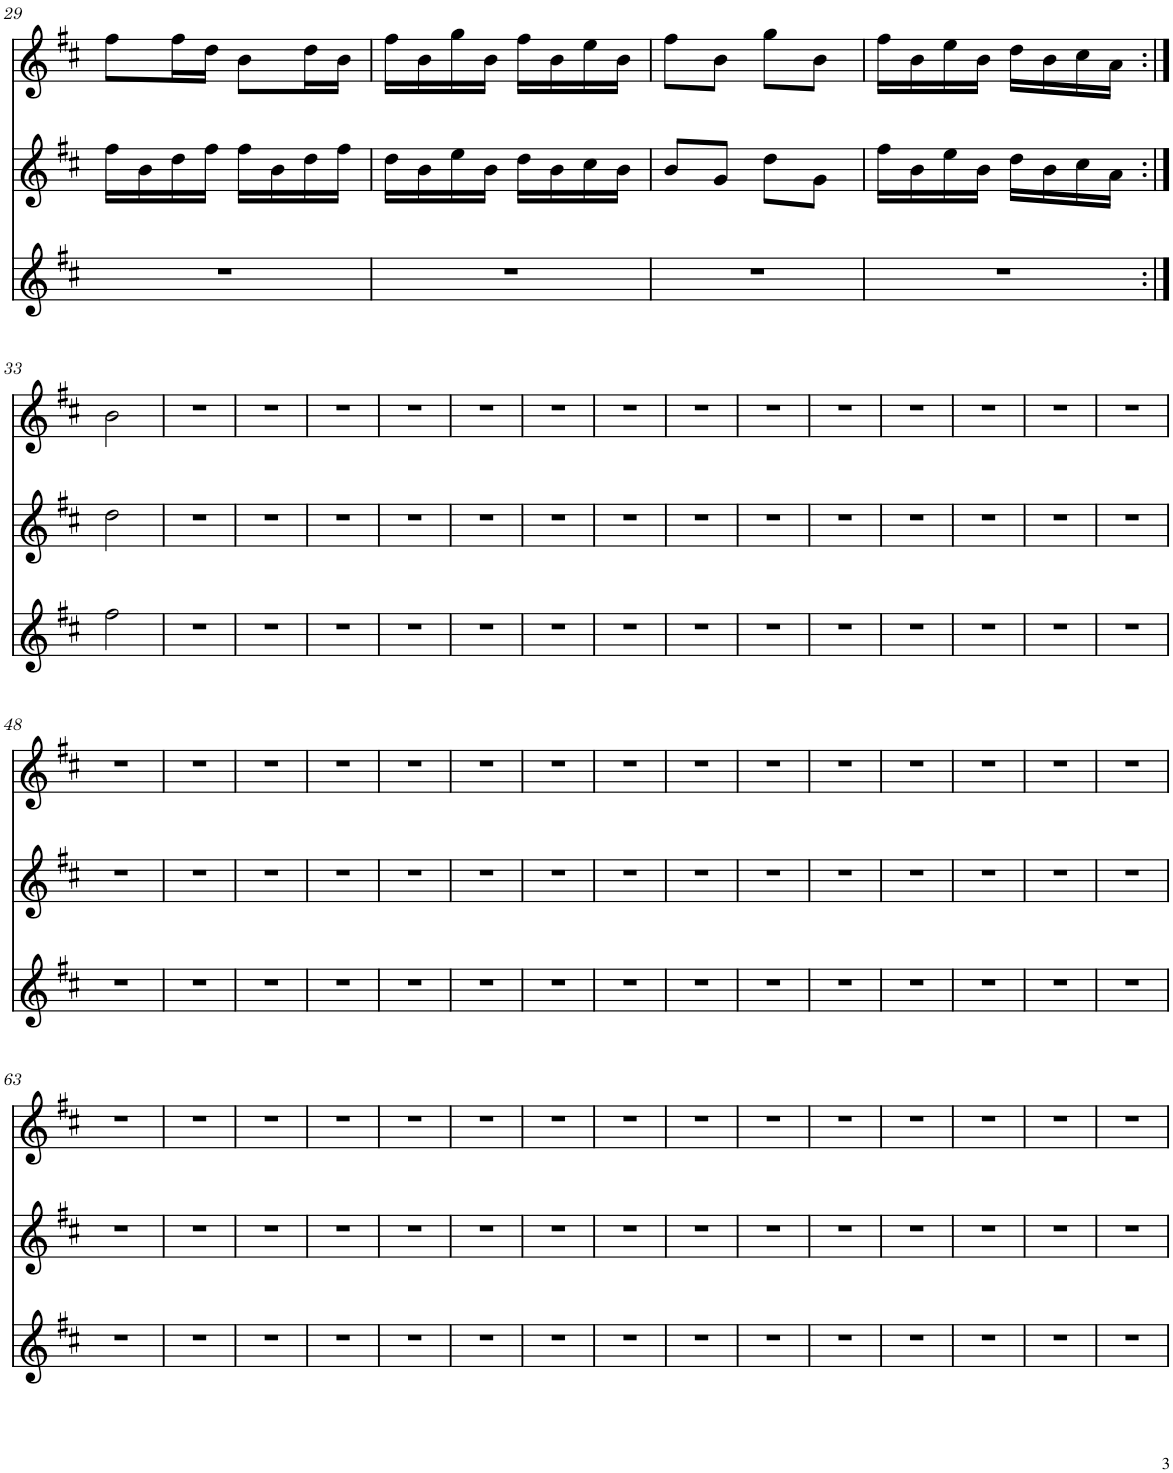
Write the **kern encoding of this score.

**kern	**kern	**kern
*part1	*part1	*part1
*staff3	*staff2	*staff1
*I"Piano	*	*
*I'Pno.	*	*
!!LO:PB:g=z
*clefG2	*clefG2	*clefG2
*k[f#c#]	*k[f#c#]	*k[f#c#]
*M2/4	*M2/4	*M2/4
=29	=29	=29
2r	16ff#\LL	8ff#\L
.	16b\	.
.	16dd\	16ff#\L
.	16ff#\JJ	16dd\JJ
.	16ff#\LL	8b\L
.	16b\	.
.	16dd\	16dd\L
.	16ff#\JJ	16b\JJ
=30	=30	=30
2r	16dd\LL	16ff#\LL
.	16b\	16b\
.	16ee\	16gg\
.	16b\JJ	16b\JJ
.	16dd\LL	16ff#\LL
.	16b\	16b\
.	16cc#\	16ee\
.	16b\JJ	16b\JJ
=31	=31	=31
2r	8b/L	8ff#\L
.	8g/J	8b\J
.	8dd\L	8gg\L
.	8g\J	8b\J
=32	=32	=32
2r	16ff#\LL	16ff#\LL
.	16b\	16b\
.	16ee\	16ee\
.	16b\JJ	16b\JJ
.	16dd\LL	16dd\LL
.	16b\	16b\
.	16cc#\	16cc#\
.	16a\JJ	16a\JJ
!!LO:LB:g=z
=33:|!	=33:|!	=33:|!
2ff#\	2dd\	2b\
=34	=34	=34
2r	2r	2r
=35	=35	=35
2r	2r	2r
=36	=36	=36
2r	2r	2r
=37	=37	=37
2r	2r	2r
=38	=38	=38
2r	2r	2r
=39	=39	=39
2r	2r	2r
=40	=40	=40
2r	2r	2r
=41	=41	=41
2r	2r	2r
=42	=42	=42
2r	2r	2r
=43	=43	=43
2r	2r	2r
=44	=44	=44
2r	2r	2r
=45	=45	=45
2r	2r	2r
=46	=46	=46
2r	2r	2r
=47	=47	=47
2r	2r	2r
!!LO:LB:g=z
=48	=48	=48
2r	2r	2r
=49	=49	=49
2r	2r	2r
=50	=50	=50
2r	2r	2r
=51	=51	=51
2r	2r	2r
=52	=52	=52
2r	2r	2r
=53	=53	=53
2r	2r	2r
=54	=54	=54
2r	2r	2r
=55	=55	=55
2r	2r	2r
=56	=56	=56
2r	2r	2r
=57	=57	=57
2r	2r	2r
=58	=58	=58
2r	2r	2r
=59	=59	=59
2r	2r	2r
=60	=60	=60
2r	2r	2r
=61	=61	=61
2r	2r	2r
=62	=62	=62
2r	2r	2r
!!LO:LB:g=z
=63	=63	=63
2r	2r	2r
=64	=64	=64
2r	2r	2r
=65	=65	=65
2r	2r	2r
=66	=66	=66
2r	2r	2r
=67	=67	=67
2r	2r	2r
=68	=68	=68
2r	2r	2r
=69	=69	=69
2r	2r	2r
=70	=70	=70
2r	2r	2r
=71	=71	=71
2r	2r	2r
=72	=72	=72
2r	2r	2r
=73	=73	=73
2r	2r	2r
=74	=74	=74
2r	2r	2r
=75	=75	=75
2r	2r	2r
=76	=76	=76
2r	2r	2r
=77	=77	=77
2r	2r	2r
=	=	=
*-	*-	*-
